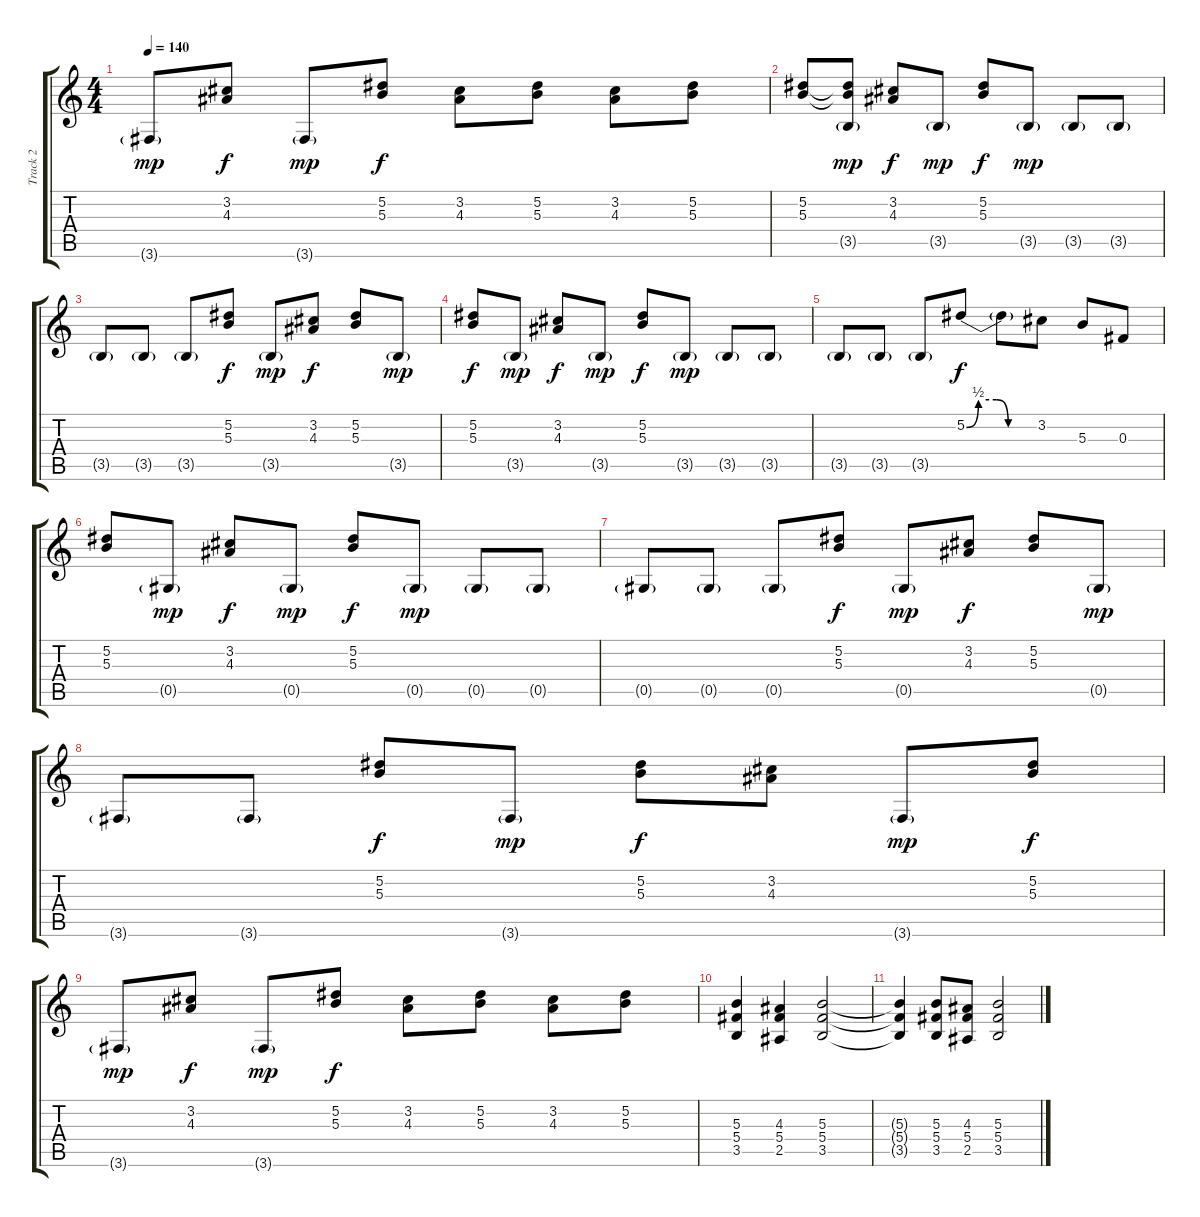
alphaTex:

\track ("Track 2" "Track 2") {instrument distortionguitar}
\staff {score tabs}
\tuning (Eb4 Bb3 Gb3 Db3 Ab2 Eb2) {hide}
\ts (4 4)
\tempo 140
\clef g2
\ks c
3.6{g}.8{dy mp} (3.2 4.3).8{dy f} 3.6{g}.8{dy mp} (5.2 5.3).8{dy f} (3.2 4.3).8 (5.2 5.3).8 (3.2 4.3).8 (5.2 5.3).8 |
(5.2 5.3).8 (5.2{t} 5.3{t} 3.5{g}).8{dy mp} (3.2 4.3).8{dy f} 3.5{g}.8{dy mp} (5.2 5.3).8{dy f} 3.5{g}.8{dy mp} 3.5{g}.8 3.5{g}.8 |
3.5{g}.8 3.5{g}.8 3.5{g}.8 (5.2 5.3).8{dy f} 3.5{g}.8{dy mp} (3.2 4.3).8{dy f} (5.2 5.3).8 3.5{g}.8{dy mp} |
(5.2 5.3).8{dy f} 3.5{g}.8{dy mp} (3.2 4.3).8{dy f} 3.5{g}.8{dy mp} (5.2 5.3).8{dy f} 3.5{g}.8{dy mp} 3.5{g}.8 3.5{g}.8 |
3.5{g}.8 3.5{g}.8 3.5{g}.8 5.2{be (custom 0 0 10 2 25 2 35 0 60 0)}.8{dy f} 5.2{t}.8 3.2.8 5.3.8 0.3.8 |
(5.2 5.3).8 0.5{g}.8{dy mp} (3.2 4.3).8{dy f} 0.5{g}.8{dy mp} (5.2 5.3).8{dy f} 0.5{g}.8{dy mp} 0.5{g}.8 0.5{g}.8 |
0.5{g}.8 0.5{g}.8 0.5{g}.8 (5.2 5.3).8{dy f} 0.5{g}.8{dy mp} (3.2 4.3).8{dy f} (5.2 5.3).8 0.5{g}.8{dy mp} |
3.6{g}.8 3.6{g}.8 (5.2 5.3).8{dy f} 3.6{g}.8{dy mp} (5.2 5.3).8{dy f} (3.2 4.3).8 3.6{g}.8{dy mp} (5.2 5.3).8{dy f} |
3.6{g}.8{dy mp} (3.2 4.3).8{dy f} 3.6{g}.8{dy mp} (5.2 5.3).8{dy f} (3.2 4.3).8 (5.2 5.3).8 (3.2 4.3).8 (5.2 5.3).8 |
(5.3 5.4 3.5).4 (4.3 5.4 2.5).4 (5.3 5.4 3.5).2 |
(5.3{t} 5.4{t} 3.5{t}).4 (5.3 5.4 3.5).8 (4.3 5.4 2.5).8 (5.3 5.4 3.5).2
